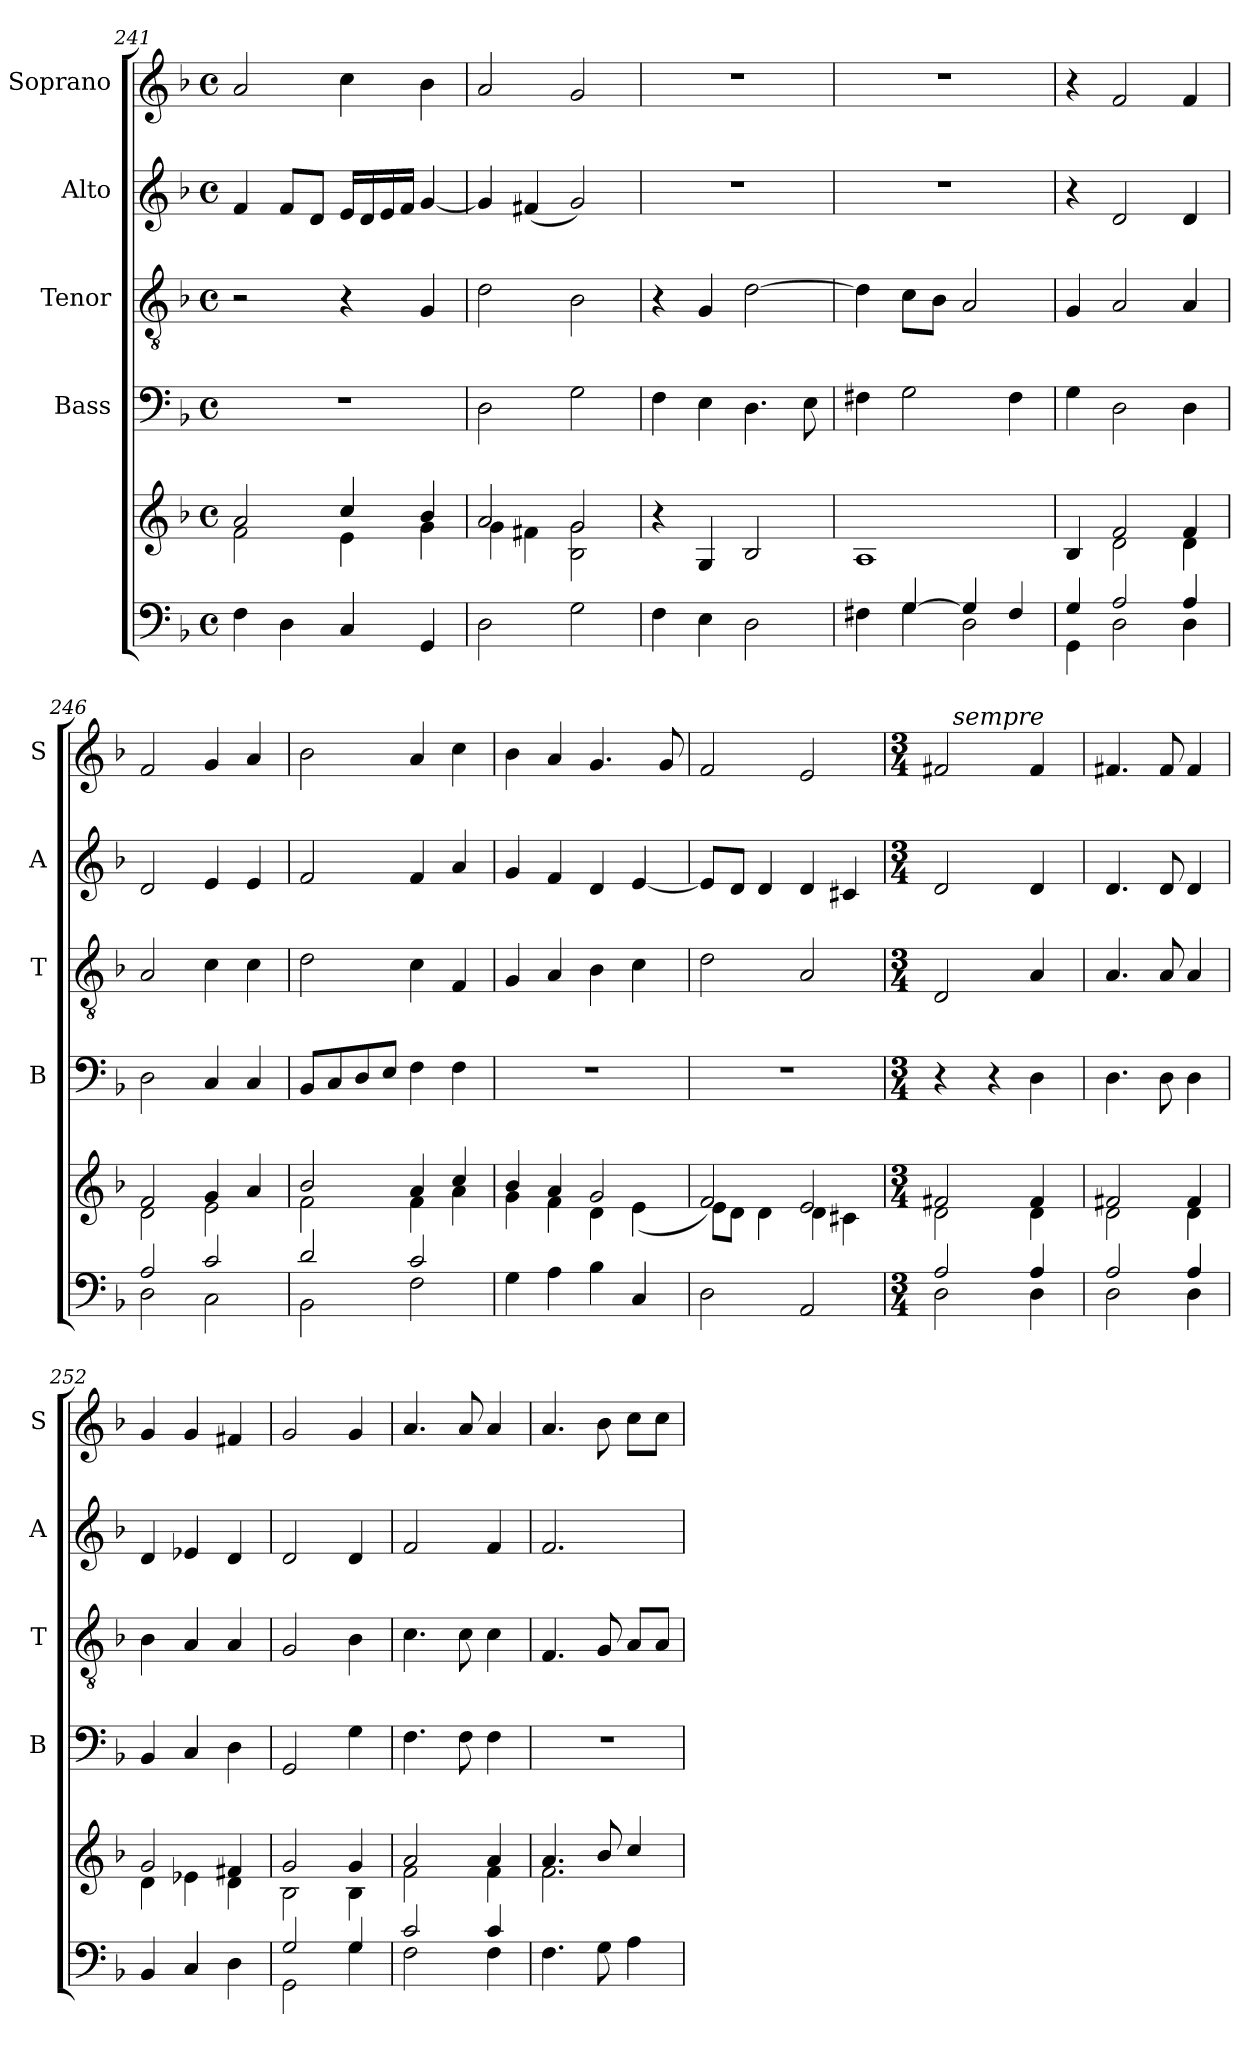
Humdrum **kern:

**kern	**kern	**kern	**kern	**kern	**kern
*part6	*part5	*part4	*part3	*part2	*part1
*staff6	*staff5	*staff4	*staff3	*staff2	*staff1
*	*	*I"Bass	*I"Tenor	*I"Alto	*I"Soprano
*	*	*I'B	*I'T	*I'A	*I'S
!!LO:PB:g=z
*clefF4	*clefG2	*clefF4	*clefGv2	*clefG2	*clefG2
*k[b-]	*k[b-]	*k[b-]	*k[b-]	*k[b-]	*k[b-]
*F:	*F:	*F:	*F:	*F:	*F:
*M4/4	*M4/4	*M4/4	*M4/4	*M4/4	*M4/4
*met(c)	*met(c)	*met(c)	*met(c)	*met(c)	*met(c)
=241	=241	=241	=241	=241	=241
*	*^	*	*	*	*
4F\	2a/	2f\	1r	2r	4f/	2a/
4D\	.	.	.	.	8f/L	.
.	.	.	.	.	8d/J	.
4C/	4cc/	4e\	.	4r	16e/LL	4cc\
.	.	.	.	.	16d/	.
.	.	.	.	.	16e/	.
.	.	.	.	.	16f/JJ	.
4GG/	4b-/	4g\	.	4G/	[<4g/	4b-\
=242	=242	=242	=242	=242	=242	=242
*	*	*^	*	*	*	*
2D\	2a/	4g\	2ryy	2D\	2d\	4g/]	2a/
.	.	4f#X\	.	.	.	(<4f#X/	.
2G\	2g/	2B-\	2g\	2G\	2B-\	2g/)	2g/
*	*v	*v	*v	*	*	*	*
=243	=243	=243	=243	=243	=243
4F\	4r	4F\	4r	1r	1r
4E\	4G/	4E\	4G/	.	.
2D\	2B-/	4.D\	[>2d\	.	.
.	.	8E\	.	.	.
=244	=244	=244	=244	=244	=244
*^	*	*	*	*	*
4ryy	4F#X\	1A	4F#X\	4d\]	1r	1r
[>4G/	4G\	.	2G\	8c\L	.	.
.	.	.	.	8B-\J	.	.
4G/]	2D\	.	.	2A/	.	.
4F#/	.	.	4F#\	.	.	.
=245	=245	=245	=245	=245	=245	=245
*	*	*^	*	*	*	*
4G/	4GG\	4B-/	4ryy	4G\	4G/	4r	4r
2A/	2D\	2f/	2d\	2D\	2A/	2d/	2f/
4A/	4D\	4f/	4d\	4D\	4A/	4d/	4f/
!!LO:LB:g=z
=246	=246	=246	=246	=246	=246	=246	=246
2A/	2D\	2f/	2d\	2D\	2A/	2d/	2f/
2c/	2C\	4g/	2e\	4C/	4c\	4e/	4g/
.	.	4a/	.	4C/	4c\	4e/	4a/
=247	=247	=247	=247	=247	=247	=247	=247
2d/	2BB-\	2b-/	2f\	8BB-/L	2d\	2f/	2b-\
.	.	.	.	8C/	.	.	.
.	.	.	.	8D/	.	.	.
.	.	.	.	8E/J	.	.	.
2c/	2F\	4a/	4f\	4F\	4c\	4f/	4a/
.	.	4cc/	4a\	4F\	4F/	4a/	4cc\
*v	*v	*	*	*	*	*	*
=248	=248	=248	=248	=248	=248	=248
4G\	4b-/	4g\	1r	4G/	4g/	4b-\
4A\	4a/	4f\	.	4A/	4f/	4a/
4B-\	2g/	4d\	.	4B-\	4d/	4.g/
4C/	.	(<4e\	.	4c\	[<4e/	.
.	.	.	.	.	.	8g/
=249	=249	=249	=249	=249	=249	=249
2D\	2f/)	8e\L	1r	2d\	8e/L]	2f/
.	.	8d\J	.	.	8d/J	.
.	.	4d\	.	.	4d/	.
2AA/	(2e/	4d\	.	2A/	4d/	2e/
.	.	4c#X\	.	.	4c#X/	.
=250	=250	=250	=250	=250	=250	=250
*M3/4	*M3/4	*	*M3/4	*M3/4	*M3/4	*M3/4
*^	*	*	*	*	*	*^
2A/	2D\	2f#X/	2d\	4r	2D/	2d/	2f#X/	16ryy
!	!	!	!	!	!	!	!	!LO:TX:a:i:t=sempre
.	.	.	.	.	.	.	.	2ryy
.	.	.	.	4r	.	.	.	.
4A/	4D\	4f#/	4d\	4D\	4A/	4d/	4f#/	.
.	.	.	.	.	.	.	.	8.ryy
*	*	*	*	*	*	*	*v	*v
!!LO:PB:g=z
=251	=251	=251	=251	=251	=251	=251	=251
2A/	2D\	2f#X/	2d\	4.D\	4.A/	4.d/	4.f#X/
.	.	.	.	8D\	8A/	8d/	8f#/
4A/	4D\	4f#/	4d\	4D\	4A/	4d/	4f#/
*v	*v	*	*	*	*	*	*
=252	=252	=252	=252	=252	=252	=252
4BB-/	2g/	4d\	4BB-/	4B-\	4d/	4g/
4C/	.	4e-X\	4C/	4A/	4e-X/	4g/
4D\	4f#X/	4d\	4D\	4A/	4d/	4f#X/
=253	=253	=253	=253	=253	=253	=253
*^	*	*	*	*	*	*
2G/	2GG\	2g/	2B-\	2GG/	2G/	2d/	2g/
4G/	4G\	4g/	4B-\	4G\	4B-\	4d/	4g/
=254	=254	=254	=254	=254	=254	=254	=254
2c/	2F\	2a/	2f\	4.F\	4.c\	2f/	4.a/
.	.	.	.	8F\	8c\	.	8a/
4c/	4F\	4a/	4f\	4F\	4c\	4f/	4a/
=255	=255	=255	=255	=255	=255	=255	=255
!	!	!	!	!LO:N:vis=1	!	!	!
*v	*v	*	*	*	*	*	*
4.F\	4.a/	2.f\	2.r	4.F/	2.f/	4.a/
8G\	8b-/	.	.	8G/	.	8b-\
4A\	4cc/	.	.	8A/L	.	8cc\L
.	.	.	.	8A/J	.	8cc\J
*	*v	*v	*	*	*	*
=	=	=	=	=	=
*-	*-	*-	*-	*-	*-
